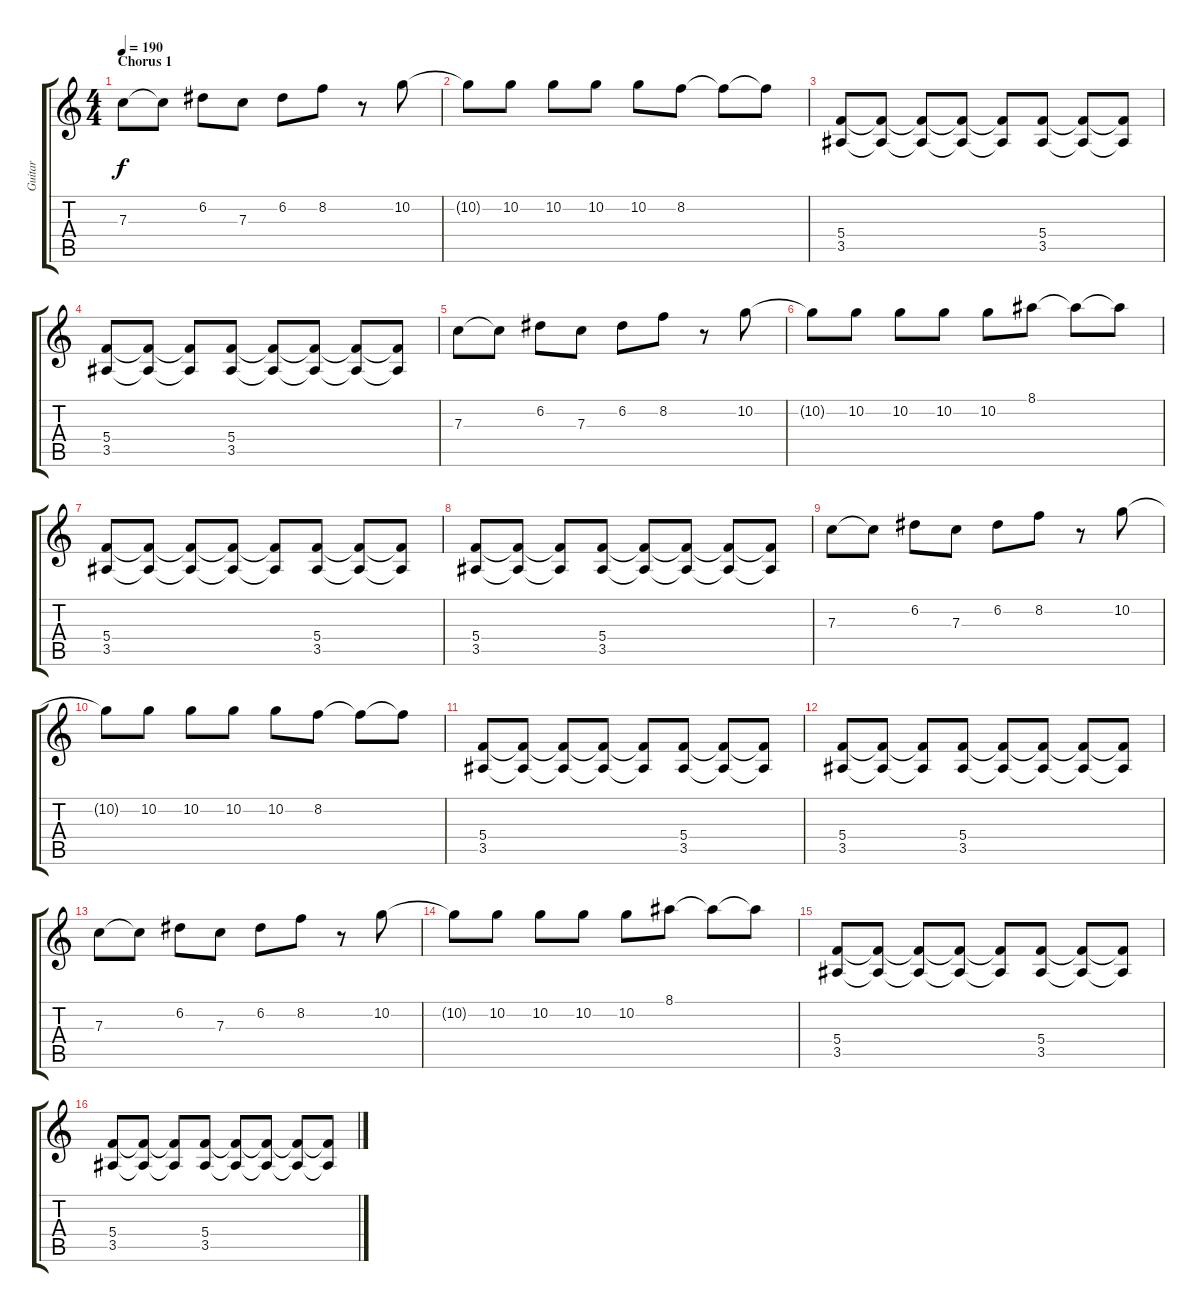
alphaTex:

\track ("Guitar" "Guitar") {instrument overdrivenguitar}
\staff {score tabs}
\tuning (D4 A3 F3 C3 G2 C2) {hide}
\ts (4 4)
\section ("" "Chorus 1")
\tempo 190
\clef g2
\ks c
7.3.8{dy f instrument overdrivenguitar} 7.3{t}.8 6.2.8 7.3.8 6.2.8 8.2.8 r.8 10.2.8 |
10.2{t}.8 10.2.8 10.2.8 10.2.8 10.2.8 8.2.8 8.2{t}.8 8.2{t}.8 |
(5.4 3.5).8 (5.4{t} 3.5{t}).8 (5.4{t} 3.5{t}).8 (5.4{t} 3.5{t}).8 (5.4{t} 3.5{t}).8 (5.4 3.5).8 (5.4{t} 3.5{t}).8 (5.4{t} 3.5{t}).8 |
(5.4 3.5).8 (5.4{t} 3.5{t}).8 (5.4{t} 3.5{t}).8 (5.4 3.5).8 (5.4{t} 3.5{t}).8 (5.4{t} 3.5{t}).8 (5.4{t} 3.5{t}).8 (5.4{t} 3.5{t}).8 |
7.3.8 7.3{t}.8 6.2.8 7.3.8 6.2.8 8.2.8 r.8 10.2.8 |
10.2{t}.8 10.2.8 10.2.8 10.2.8 10.2.8 8.1.8 8.1{t}.8 8.1{t}.8 |
(5.4 3.5).8 (5.4{t} 3.5{t}).8 (5.4{t} 3.5{t}).8 (5.4{t} 3.5{t}).8 (5.4{t} 3.5{t}).8 (5.4 3.5).8 (5.4{t} 3.5{t}).8 (5.4{t} 3.5{t}).8 |
(5.4 3.5).8 (5.4{t} 3.5{t}).8 (5.4{t} 3.5{t}).8 (5.4 3.5).8 (5.4{t} 3.5{t}).8 (5.4{t} 3.5{t}).8 (5.4{t} 3.5{t}).8 (5.4{t} 3.5{t}).8 |
7.3.8 7.3{t}.8 6.2.8 7.3.8 6.2.8 8.2.8 r.8 10.2.8 |
10.2{t}.8 10.2.8 10.2.8 10.2.8 10.2.8 8.2.8 8.2{t}.8 8.2{t}.8 |
(5.4 3.5).8 (5.4{t} 3.5{t}).8 (5.4{t} 3.5{t}).8 (5.4{t} 3.5{t}).8 (5.4{t} 3.5{t}).8 (5.4 3.5).8 (5.4{t} 3.5{t}).8 (5.4{t} 3.5{t}).8 |
(5.4 3.5).8 (5.4{t} 3.5{t}).8 (5.4{t} 3.5{t}).8 (5.4 3.5).8 (5.4{t} 3.5{t}).8 (5.4{t} 3.5{t}).8 (5.4{t} 3.5{t}).8 (5.4{t} 3.5{t}).8 |
7.3.8 7.3{t}.8 6.2.8 7.3.8 6.2.8 8.2.8 r.8 10.2.8 |
10.2{t}.8 10.2.8 10.2.8 10.2.8 10.2.8 8.1.8 8.1{t}.8 8.1{t}.8 |
(5.4 3.5).8 (5.4{t} 3.5{t}).8 (5.4{t} 3.5{t}).8 (5.4{t} 3.5{t}).8 (5.4{t} 3.5{t}).8 (5.4 3.5).8 (5.4{t} 3.5{t}).8 (5.4{t} 3.5{t}).8 |
(5.4 3.5).8 (5.4{t} 3.5{t}).8 (5.4{t} 3.5{t}).8 (5.4 3.5).8 (5.4{t} 3.5{t}).8 (5.4{t} 3.5{t}).8 (5.4{t} 3.5{t}).8 (5.4{t} 3.5{t}).8
